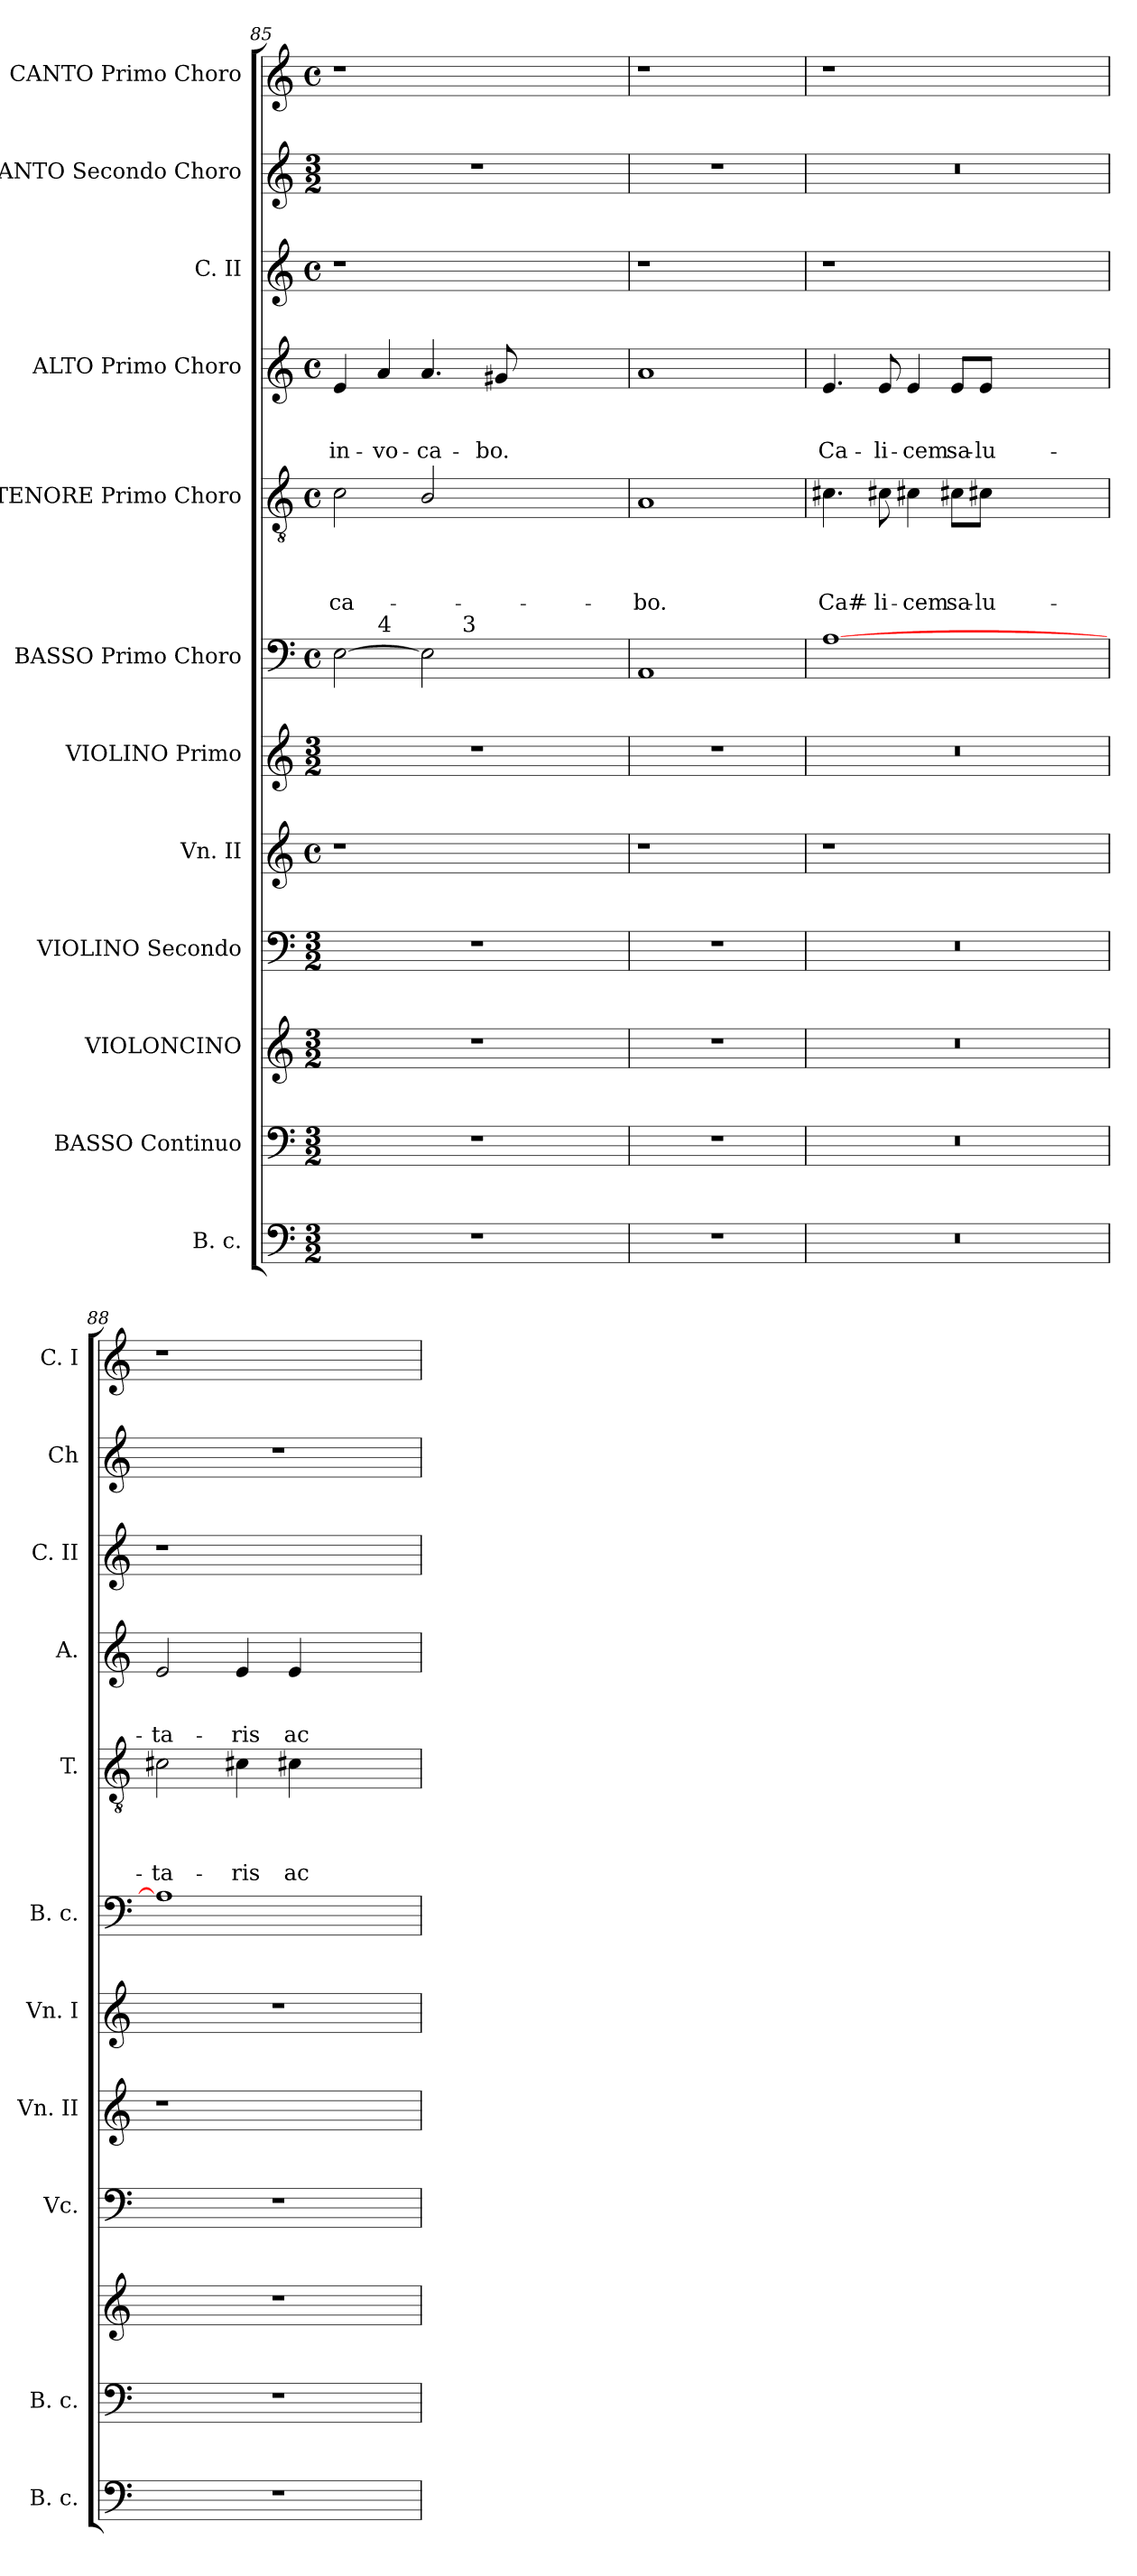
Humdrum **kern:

**kern	**kern	**kern	**kern	**kern	**kern	**kern	**kern	**text	**text	**text	**text	**kern	**text	**text	**text	**kern	**kern	**kern
*part12	*part11	*part10	*part9	*part8	*part7	*part6	*part5	*part5	*part5	*part5	*part5	*part4	*part4	*part4	*part4	*part3	*part2	*part1
*staff12	*staff11	*staff10	*staff9	*staff8	*staff7	*staff6	*staff5	*staff5	*staff5	*staff5	*staff5	*staff4	*staff4	*staff4	*staff4	*staff3	*staff2	*staff1
*I"B. c.	*I"BASSO Continuo	*I"VIOLONCINO	*I"VIOLINO Secondo	*I"Vn. II	*I"VIOLINO Primo	*I"BASSO Primo Choro	*I"TENORE Primo Choro	*	*	*	*	*I"ALTO Primo Choro	*	*	*	*I"C. II	*I"CANTO Secondo Choro	*I"CANTO Primo Choro
*I'B. c.	*I'B. c.	*	*I'Vc.	*I'Vn. II	*I'Vn. I	*I'B. c.	*I'T.	*	*	*	*	*I'A.	*	*	*	*I'C. II	*I'Ch	*I'C. I
!!LO:LB:g=z
*clefF4	*clefF4	*clefG2	*clefF4	*clefG2	*clefG2	*clefF4	*clefGv2	*	*	*	*	*clefG2	*	*	*	*clefG2	*clefG2	*clefG2
*	*ITrd7c12	*	*	*	*	*	*	*	*	*	*	*	*	*	*	*	*	*
*k[]	*k[]	*k[]	*k[]	*k[]	*k[]	*k[]	*k[]	*	*	*	*	*k[]	*	*	*	*k[]	*k[]	*k[]
*C:	*C:	*C:	*C:	*C:	*C:	*C:	*C:	*	*	*	*	*C:	*	*	*	*C:	*C:	*C:
*M3/2	*M3/2	*M3/2	*M3/2	*M4/4	*M3/2	*M4/4	*M4/4	*	*	*	*	*M4/4	*	*	*	*M4/4	*M3/2	*M4/4
*	*	*	*	*met(c)	*	*met(c)	*met(c)	*	*	*	*	*met(c)	*	*	*	*met(c)	*	*met(c)
=85	=85	=85	=85	=85	=85	=85	=85	=85	=85	=85	=85	=85	=85	=85	=85	=85	=85	=85
!	!	!	!	!	!	!	!	!	!	!	!LO:LY:b	!	!	!	!LO:LY:b	!	!	!
*	*	*	*	*	*	*^	*	*	*	*	*	*	*	*	*	*	*	*
*	*	*	*	*	*	*	*^	*	*	*	*	*	*	*	*	*	*	*	*
1.r	1.r	1.r	1.r	1r	1.r	[>2E>\	4ryy	2ryy	2c>\	.	.	.	-ca-	4e/	.	.	in-	1r	1.r	1r
!	!	!	!	!	!	!	!LO:TX:a:t=4	!	!	!	!	!	!	!	!	!	!	!	!	!
!	!	!	!	!	!	!	!	!	!	!	!	!	!	!	!	!	!LO:LY:b	!	!	!
.	.	.	.	.	.	.	1ryy	.	.	.	.	.	.	4a/	.	.	-vo-	.	.	.
!	!	!	!	!	!	!	!	!	!	!	!	!	!	!	!	!	!LO:LY:b	!	!	!
.	.	.	.	.	.	2E>\]	.	8..ryy	2B/	.	.	.	.	4.a/	.	.	-ca-	.	.	.
!	!	!	!	!	!	!	!	!LO:TX:a:t=3	!	!	!	!	!	!	!	!	!	!	!	!
.	.	.	.	.	.	.	.	2ryy	.	.	.	.	.	.	.	.	.	.	.	.
!	!	!	!	!	!	!	!	!	!	!	!	!	!	!	!	!	!LO:LY:b	!	!	!
.	.	.	.	.	.	.	.	.	.	.	.	.	.	8g#X/	.	.	-bo.	.	.	.
.	.	.	.	2ryy	.	2ryy	.	.	2ryy	.	.	.	.	2ryy	.	.	.	2ryy	.	2ryy
.	.	.	.	.	.	.	.	4ryy	.	.	.	.	.	.	.	.	.	.	.	.
.	.	.	.	.	.	.	4ryy	.	.	.	.	.	.	.	.	.	.	.	.	.
.	.	.	.	.	.	.	.	32ryy	.	.	.	.	.	.	.	.	.	.	.	.
=86	=86	=86	=86	=86	=86	=86	=86	=86	=86	=86	=86	=86	=86	=86	=86	=86	=86	=86	=86	=86
!	!	!	!	!	!	!	!	!	!	!	!	!	!LO:LY:b	!	!	!	!	!	!	!
*	*	*	*	*	*	*v	*v	*v	*	*	*	*	*	*	*	*	*	*	*	*
1.r	1.r	1.r	1.r	1r	1.r	1AA	1A	.	.	.	-bo.	1a	.	.	.	1r	1.r	1r
.	.	.	.	2ryy	.	2ryy	2ryy	.	.	.	.	2ryy	.	.	.	2ryy	.	2ryy
=87	=87	=87	=87	=87	=87	=87	=87	=87	=87	=87	=87	=87	=87	=87	=87	=87	=87	=87
!	!	!	!	!	!	!	!	!	!	!	!LO:LY:b	!	!	!	!LO:LY:b	!	!	!
1.r	1.r	1.r	1.r	1r	1.r	[>1A	4.c#X\	.	.	.	Ca#-	4.e/	.	.	Ca-	1r	1.r	1r
!	!	!	!	!	!	!	!	!	!	!	!LO:LY:b	!	!	!	!LO:LY:b	!	!	!
.	.	.	.	.	.	.	8c#X\	.	.	.	-li-	8e/	.	.	-li-	.	.	.
!	!	!	!	!	!	!	!	!	!	!	!LO:LY:b	!	!	!	!LO:LY:b	!	!	!
.	.	.	.	.	.	.	4c#X\	.	.	.	-cem	4e/	.	.	-cem	.	.	.
!	!	!	!	!	!	!	!	!	!	!	!LO:LY:b	!	!	!	!LO:LY:b	!	!	!
.	.	.	.	.	.	.	8c#X\L	.	.	.	sa-	8e/L	.	.	sa-	.	.	.
!	!	!	!	!	!	!	!	!	!	!	!LO:LY:b	!	!	!	!LO:LY:b	!	!	!
.	.	.	.	.	.	.	8c#X\J	.	.	.	-lu-	8e/J	.	.	-lu-	.	.	.
.	.	.	.	2ryy	.	2ryy	2ryy	.	.	.	.	2ryy	.	.	.	2ryy	.	2ryy
=88	=88	=88	=88	=88	=88	=88	=88	=88	=88	=88	=88	=88	=88	=88	=88	=88	=88	=88
!	!	!	!	!	!	!	!	!	!	!	!LO:LY:b	!	!	!	!LO:LY:b	!	!	!
1.r	1.r	1.r	1.r	1r	1.r	1A]	2c#X\	.	.	.	-ta-	2e/	.	.	-ta-	1r	1.r	1r
!	!	!	!	!	!	!	!	!	!	!	!LO:LY:b	!	!	!	!LO:LY:b	!	!	!
.	.	.	.	.	.	.	4c#X\	.	.	.	-ris	4e/	.	.	-ris	.	.	.
!	!	!	!	!	!	!	!	!	!	!	!LO:LY:b	!	!	!	!LO:LY:b	!	!	!
.	.	.	.	.	.	.	4c#X\	.	.	.	ac-	4e/	.	.	ac-	.	.	.
.	.	.	.	2ryy	.	2ryy	2ryy	.	.	.	.	2ryy	.	.	.	2ryy	.	2ryy
=	=	=	=	=	=	=	=	=	=	=	=	=	=	=	=	=	=	=
*-	*-	*-	*-	*-	*-	*-	*-	*-	*-	*-	*-	*-	*-	*-	*-	*-	*-	*-
